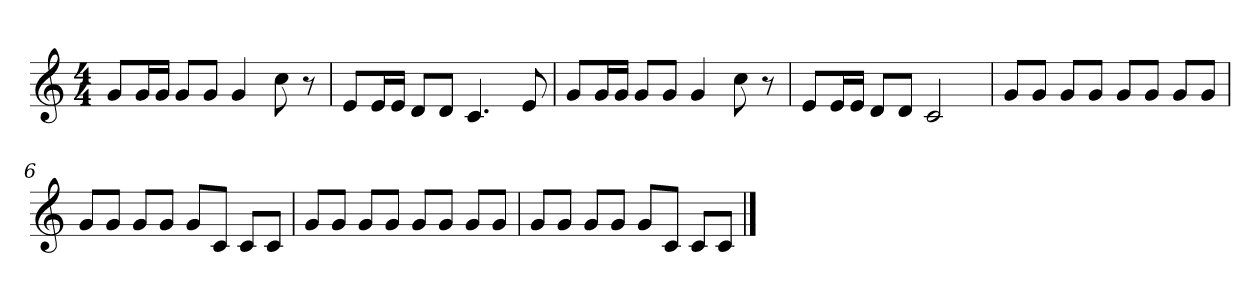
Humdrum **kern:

**kern
*part1
*staff1
*k[]
*M4/4
*MM120
=1
8gL
16gL
16gJJ
8gL
8gJ
4g
8cc
8r
=2
8eL
16eL
16eJJ
8dL
8dJ
4.c
8e
=3
8gL
16gL
16gJJ
8gL
8gJ
4g
8cc
8r
=4
8eL
16eL
16eJJ
8dL
8dJ
2c
=5
8gL
8gJ
8gL
8gJ
8gL
8gJ
8gL
8gJ
=6
8gL
8gJ
8gL
8gJ
8gL
8cJ
8cL
8cJ
=7
8gL
8gJ
8gL
8gJ
8gL
8gJ
8gL
8gJ
=8
8gL
8gJ
8gL
8gJ
8gL
8cJ
8cL
8cJ
==
*-
